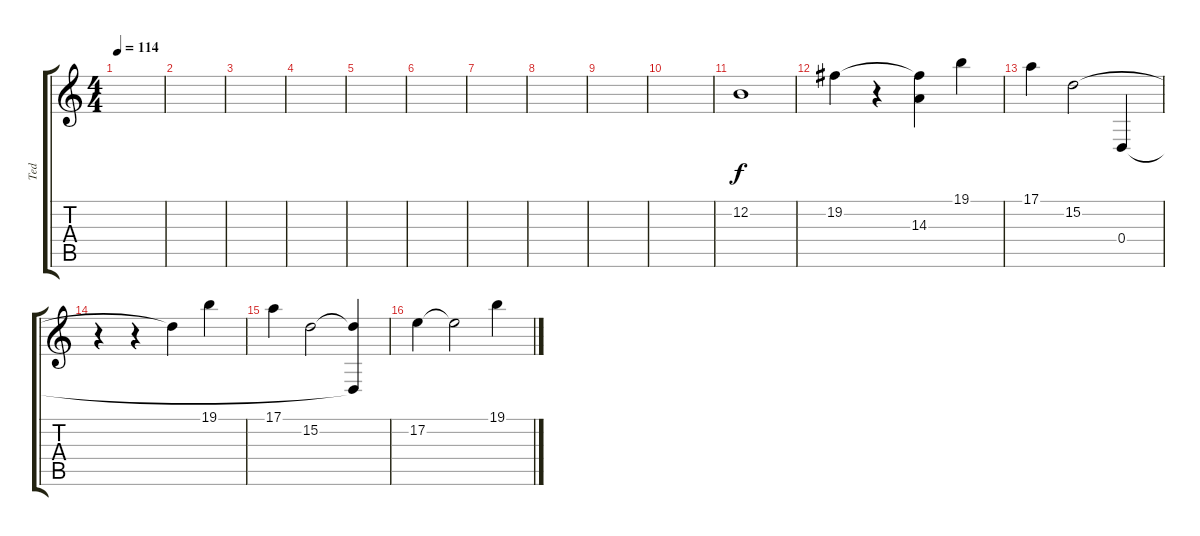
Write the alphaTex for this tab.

\track ("Ted" "Ted") {instrument stringensemble2}
\staff {score tabs}
\tuning (E4 B3 G3 D3 A2 E2) {hide}
\ts (4 4)
\tempo 114
\clef g2
\ks c
|
|
|
|
|
|
|
|
|
|
12.2.1 |
19.2.4 r.4 (19.2{t} 14.3).4 19.1.4 |
17.1.4 15.2.2 0.4.4 |
r.4 r.4 15.2{t}.4 19.1.4 |
17.1.4 15.2.2 (15.2{t} 0.4{t}).4 |
17.2.4 17.2{t}.2 19.1.4
